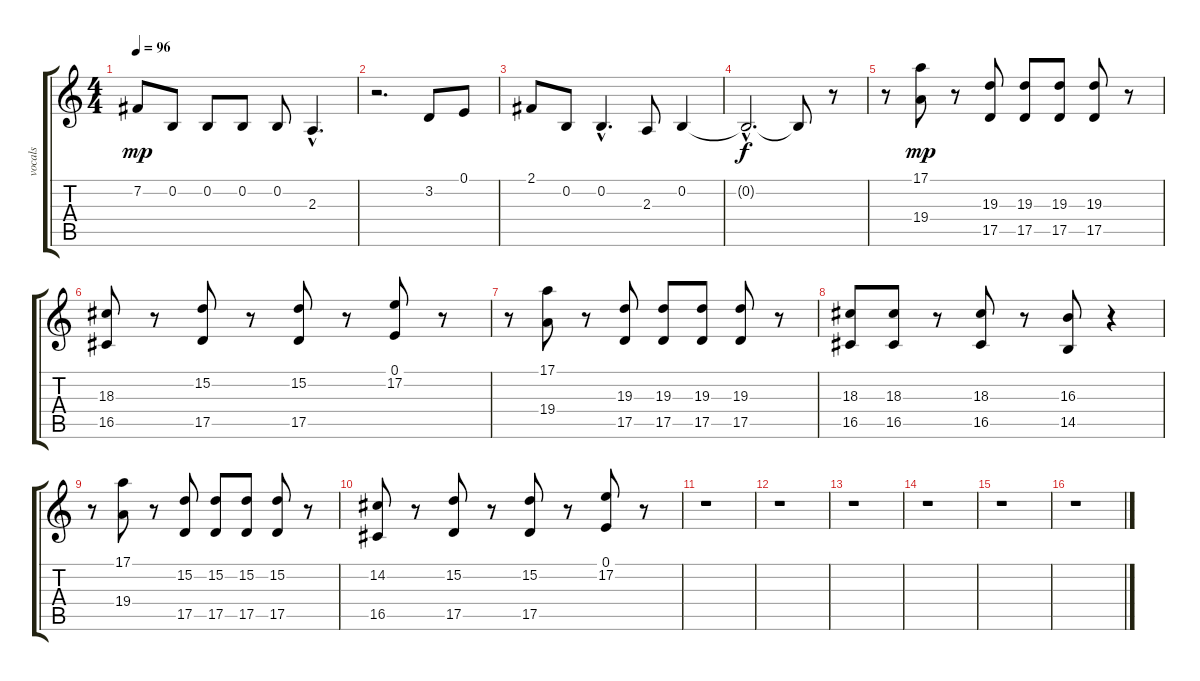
\track ("vocals" "vocals") {instrument flute}
\staff {score tabs}
\tuning (E4 B3 G3 D3 A2 E2) {hide}
\ts (4 4)
\tempo 96
\clef g2
\ks c
7.2.8{dy mp} 0.2.8 0.2.8 0.2.8 0.2.8 2.3{hac}.4{d} |
r.2{d} 3.2.8 0.1.8 |
2.1.8 0.2.8 0.2{hac}.4{d} 2.3.8 0.2.4 |
0.2{hac t}.2{d dy f} 0.2{t}.8 r.8 |
r.8 (17.1 19.4).8{dy mp} r.8 (19.3 17.5).8 (19.3 17.5).8 (19.3 17.5).8 (19.3 17.5).8 r.8 |
(18.3 16.5).8 r.8 (15.2 17.5).8 r.8 (15.2 17.5).8 r.8 (0.1 17.2).8 r.8 |
r.8 (17.1 19.4).8 r.8 (19.3 17.5).8 (19.3 17.5).8 (19.3 17.5).8 (19.3 17.5).8 r.8 |
(18.3 16.5).8 (18.3 16.5).8 r.8 (18.3 16.5).8 r.8 (16.3 14.5).8 r.4 |
r.8 (17.1 19.4).8 r.8 (15.2 17.5).8 (15.2 17.5).8 (15.2 17.5).8 (15.2 17.5).8 r.8 |
(14.2 16.5).8 r.8 (15.2 17.5).8 r.8 (15.2 17.5).8 r.8 (0.1 17.2).8 r.8 |
r.1 |
r.1 |
r.1 |
r.1 |
r.1 |
r.1
